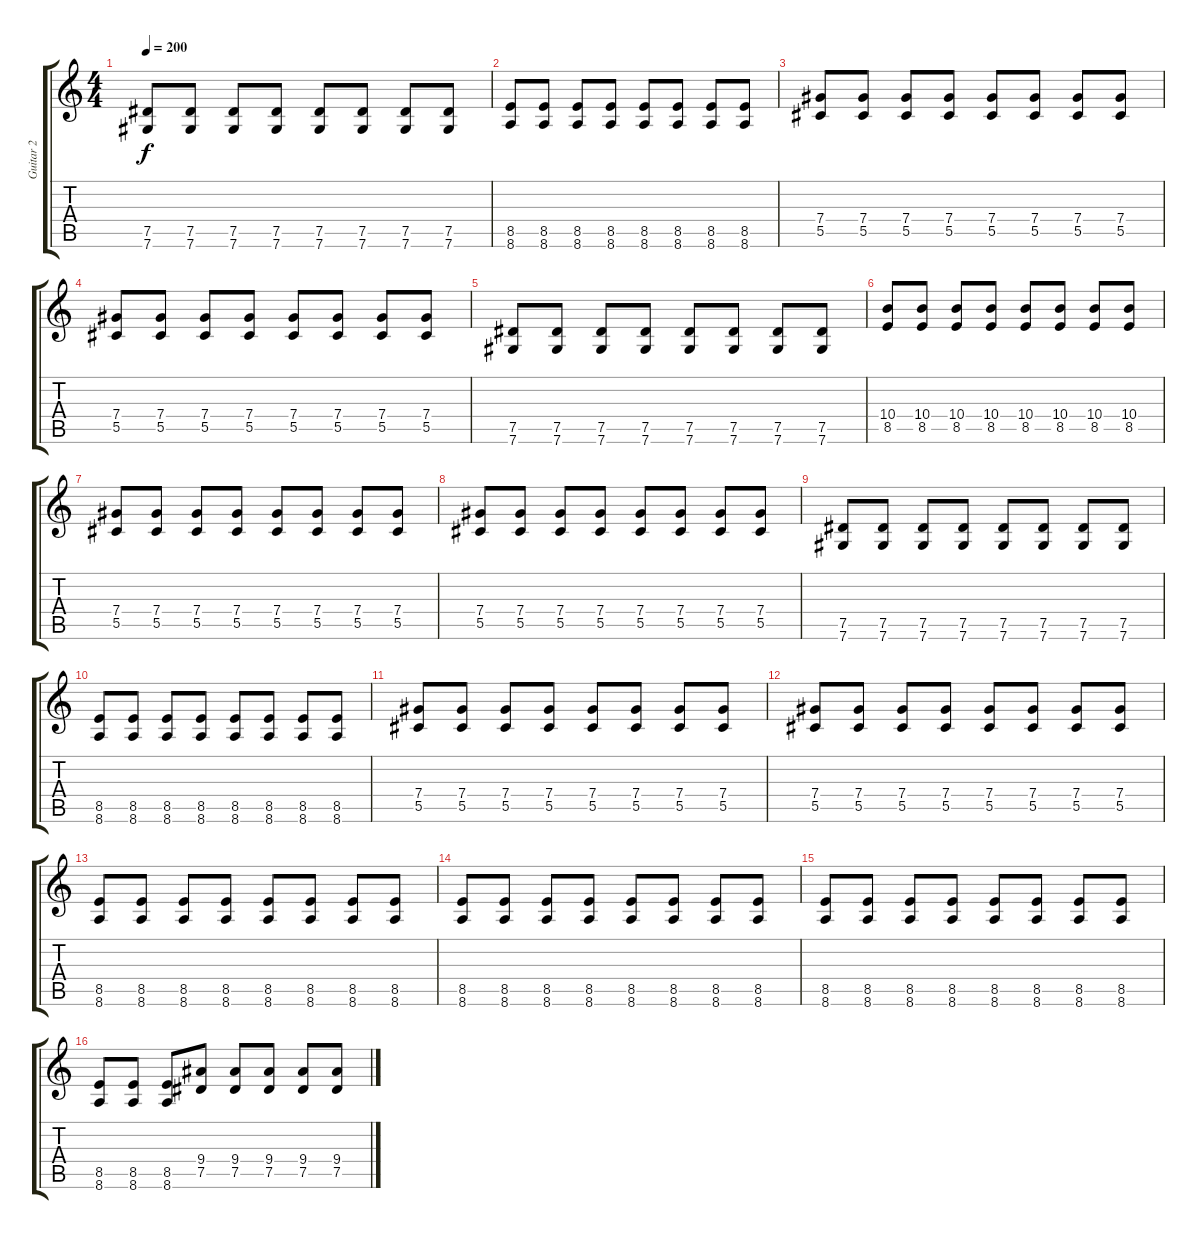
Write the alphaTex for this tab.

\track ("Guitar 2" "Guitar 2") {instrument distortionguitar}
\staff {score tabs}
\tuning (Eb4 Bb3 Gb3 Db3 Ab2 Db2) {hide}
\ts (4 4)
\tempo 200
\clef g2
\ks c
(7.5 7.6).8{dy f} (7.5 7.6).8 (7.5 7.6).8 (7.5 7.6).8 (7.5 7.6).8 (7.5 7.6).8 (7.5 7.6).8 (7.5 7.6).8 |
(8.5 8.6).8 (8.5 8.6).8 (8.5 8.6).8 (8.5 8.6).8 (8.5 8.6).8 (8.5 8.6).8 (8.5 8.6).8 (8.5 8.6).8 |
(7.4 5.5).8 (7.4 5.5).8 (7.4 5.5).8 (7.4 5.5).8 (7.4 5.5).8 (7.4 5.5).8 (7.4 5.5).8 (7.4 5.5).8 |
(7.4 5.5).8 (7.4 5.5).8 (7.4 5.5).8 (7.4 5.5).8 (7.4 5.5).8 (7.4 5.5).8 (7.4 5.5).8 (7.4 5.5).8 |
(7.5 7.6).8 (7.5 7.6).8 (7.5 7.6).8 (7.5 7.6).8 (7.5 7.6).8 (7.5 7.6).8 (7.5 7.6).8 (7.5 7.6).8 |
(10.4 8.5).8 (10.4 8.5).8 (10.4 8.5).8 (10.4 8.5).8 (10.4 8.5).8 (10.4 8.5).8 (10.4 8.5).8 (10.4 8.5).8 |
(7.4 5.5).8 (7.4 5.5).8 (7.4 5.5).8 (7.4 5.5).8 (7.4 5.5).8 (7.4 5.5).8 (7.4 5.5).8 (7.4 5.5).8 |
(7.4 5.5).8 (7.4 5.5).8 (7.4 5.5).8 (7.4 5.5).8 (7.4 5.5).8 (7.4 5.5).8 (7.4 5.5).8 (7.4 5.5).8 |
(7.5 7.6).8 (7.5 7.6).8 (7.5 7.6).8 (7.5 7.6).8 (7.5 7.6).8 (7.5 7.6).8 (7.5 7.6).8 (7.5 7.6).8 |
(8.5 8.6).8 (8.5 8.6).8 (8.5 8.6).8 (8.5 8.6).8 (8.5 8.6).8 (8.5 8.6).8 (8.5 8.6).8 (8.5 8.6).8 |
(7.4 5.5).8 (7.4 5.5).8 (7.4 5.5).8 (7.4 5.5).8 (7.4 5.5).8 (7.4 5.5).8 (7.4 5.5).8 (7.4 5.5).8 |
(7.4 5.5).8 (7.4 5.5).8 (7.4 5.5).8 (7.4 5.5).8 (7.4 5.5).8 (7.4 5.5).8 (7.4 5.5).8 (7.4 5.5).8 |
(8.5 8.6).8 (8.5 8.6).8 (8.5 8.6).8 (8.5 8.6).8 (8.5 8.6).8 (8.5 8.6).8 (8.5 8.6).8 (8.5 8.6).8 |
(8.5 8.6).8 (8.5 8.6).8 (8.5 8.6).8 (8.5 8.6).8 (8.5 8.6).8 (8.5 8.6).8 (8.5 8.6).8 (8.5 8.6).8 |
(8.5 8.6).8 (8.5 8.6).8 (8.5 8.6).8 (8.5 8.6).8 (8.5 8.6).8 (8.5 8.6).8 (8.5 8.6).8 (8.5 8.6).8 |
(8.5 8.6).8 (8.5 8.6).8 (8.5 8.6).8 (9.4 7.5).8 (9.4 7.5).8 (9.4 7.5).8 (9.4 7.5).8 (9.4 7.5).8
